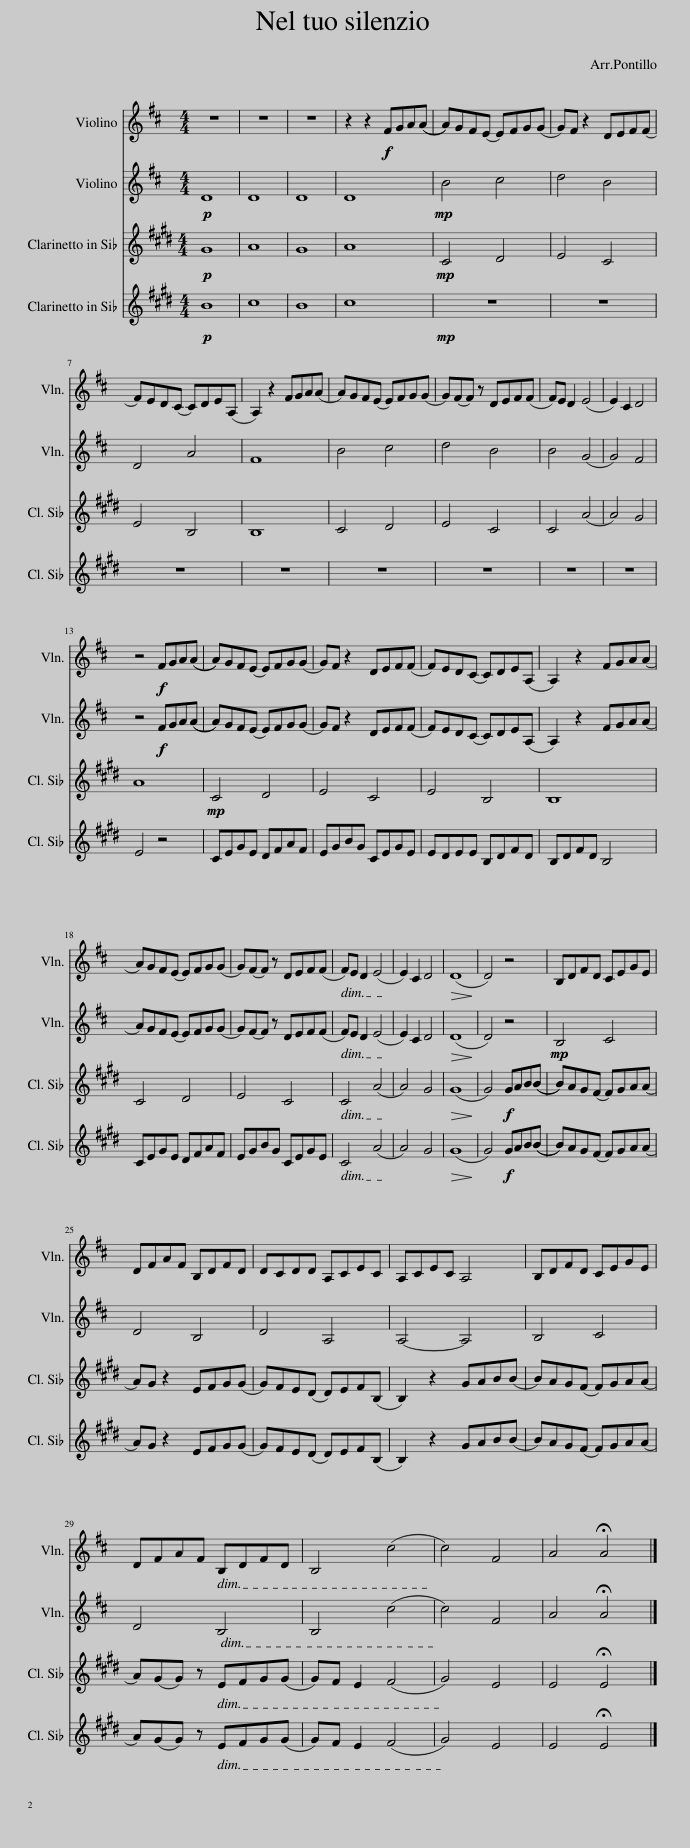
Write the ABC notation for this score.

X:1
%%score 1 2 3 4
L:1/8
M:4/4
I:linebreak $
K:D
V:1 treble
V:2 treble
V:3 treble transpose=-2
V:4 treble transpose=-2
V:1
 z8 | z8 | z8 | z2 z2!f! FGA((A | A))GF(E E)FG(G | %5
 G)F z2 DEF(F |$ F)ED(C C)DE(A, | A,2) z2 FGA(A | A)GF(E E)FG(G | G)(FF) z DEF(F | %10
 F)E D2 (E4 | E2) C2 D4 |$ z4!f! FGA((A | A))GF(E E)FG(G | G)F z2 DEF(F | %15
 F)ED(C C)DE(A, | A,2) z2 FGA(A |$ A)GF(E E)FG(G | G)(FF) z DEF(F | F)E D2 (E4 | %20
 E2) C2 D4 |!>(! (D8!>)! | D4) z4 | B,DFD CEGE |$ DFAF B,DFD | %25
 DCDD A,CEC | A,CEC A,4 | B,DFD CEGE |$ DFAF B,DFD | B,4 (c4 | %30
 c4) F4 | A4 !fermata!A4 |] %32
V:2
!p! D8 | D8 | D8 | D8 |!mp! B4 c4 | %5
 d4 B4 |$ D4 A4 | F8 | B4 c4 | d4 B4 | %10
 B4 (G4 | G4) F4 |$ z4!f! FGA((A | A))GF(E E)FG(G | G)F z2 DEF(F | %15
 F)ED(C C)DE(A, | A,2) z2 FGA(A |$ A)GF(E E)FG(G | G)(FF) z DEF(F | F)E D2 (E4 | %20
 E2) C2 D4 |!>(! (D8!>)! | D4) z4 |!mp! B,4 C4 |$ D4 B,4 | %25
 D4 A,4 | A,4- A,4 | B,4 C4 |$ D4 B,4 | B,4 (c4 | %30
 c4) F4 | A4 !fermata!A4 |] %32
V:3
[K:E]!p! G8 | A8 | G8 | A8 |!mp! C4 D4 | %5
 E4 C4 |$ E4 B,4 | B,8 | C4 D4 | E4 C4 | %10
 C4 (A4 | A4) G4 |$ A8 |!mp! C4 D4 | E4 C4 | %15
 E4 B,4 | B,8 |$ C4 D4 | E4 C4 | C4 (A4 | %20
 A4) G4 |!>(! (G8!>)! | G4)!f! GAB((B | B))AG(F F)GA(A |$ A)G z2 EFG(G | %25
 G)FE(D D)EF(B, | B,2) z2 GAB(B | B)AG(F F)GA(A |$ A)(GG) z EFG(G | G)F E2 (F4 | %30
 G4) E4 | E4 !fermata!E4 |] %32
V:4
[K:E]!p! B8 | c8 | B8 | c8 |!mp! z8 | %5
 z8 |$ z8 | z8 | z8 | z8 | %10
 z8 | z8 |$ E4 z4 | CEGE DFAF | EGBG CEGE | %15
 EDEE B,DFD | B,DFD B,4 |$ CEGE DFAF | EGBG CEGE | C4 (A4 | %20
 A4) G4 |!>(! (G8!>)! | G4)!f! GAB((B | B))AG(F F)GA(A |$ A)G z2 EFG(G | %25
 G)FE(D D)EF(B, | B,2) z2 GAB(B | B)AG(F F)GA(A |$ A)(GG) z EFG(G | G)F E2 (F4 | %30
 G4) E4 | E4 !fermata!E4 |] %32
